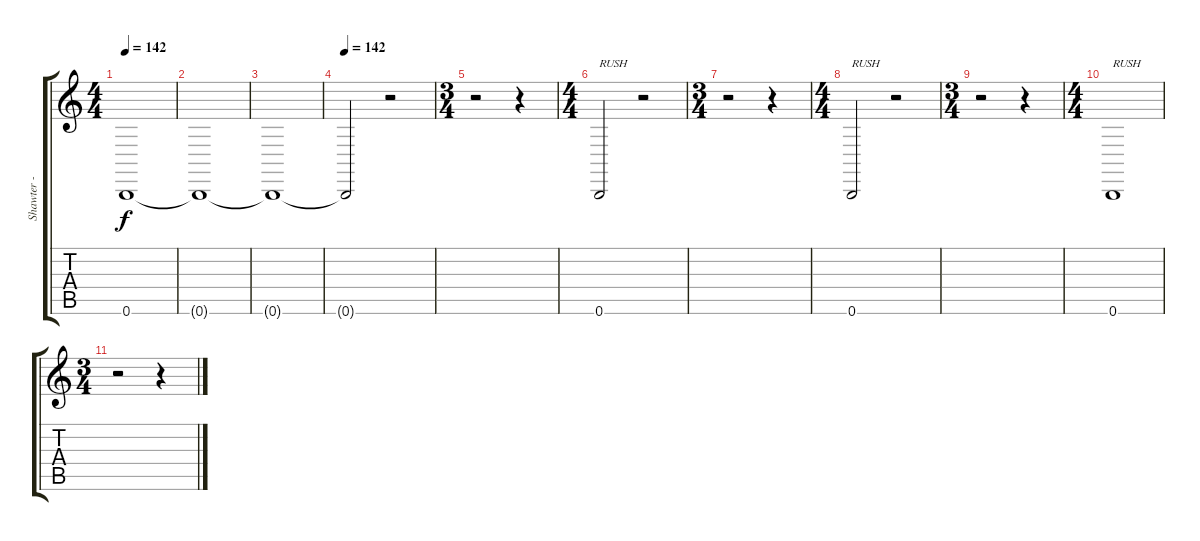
\track ("Shawter - Chant" "Shawter - ") {instrument trumpet}
\staff {score tabs}
\tuning (Db4 Ab3 E3 B2 Gb2 B1) {hide}
\ts (4 4)
\tempo 142
\clef g2
\ks c
0.6{t}.1{dy f} |
0.6{t}.1 |
0.6{t}.1 |
\section ("" "")
\tempo 142
0.6{t}.2{volume 16 balance 8 instrument lead2sawtooth} r.2 |
\ts (3 4)
r.2 r.4 |
\ts (4 4)
0.6.2{txt "RUSH"} r.2 |
\ts (3 4)
r.2 r.4 |
\ts (4 4)
0.6.2{txt "RUSH"} r.2 |
\ts (3 4)
r.2 r.4 |
\ts (4 4)
0.6.1{txt "RUSH"} |
\ts (3 4)
r.2 r.4
